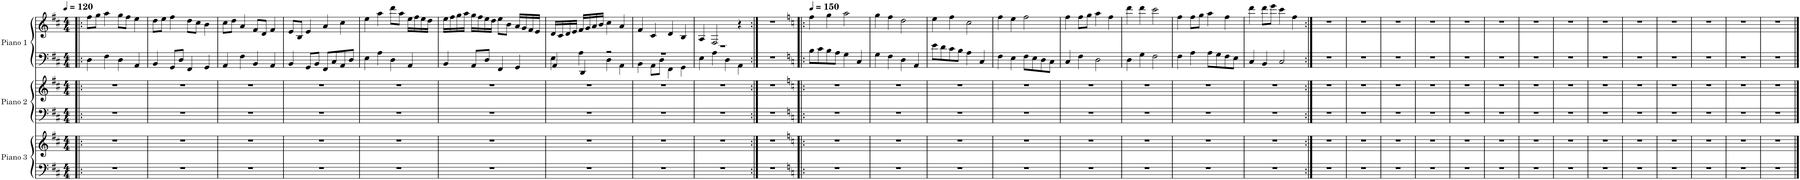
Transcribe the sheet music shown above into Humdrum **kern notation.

**kern	**kern	**kern	**kern	**kern	**kern
*part3	*part3	*part2	*part2	*part1	*part1
*staff6	*staff5	*staff4	*staff3	*staff2	*staff1
*I"Piano 3	*	*I"Piano 2	*	*I"Piano 1	*
*I'Pno. 3	*	*I'Pno. 2	*	*I'Pno. 1	*
*clefF4	*clefG2	*clefF4	*clefG2	*clefF4	*clefG2
*k[f#c#]	*k[f#c#]	*k[f#c#]	*k[f#c#]	*k[f#c#]	*k[f#c#]
*M4/4	*M4/4	*M4/4	*M4/4	*M4/4	*M4/4
*MM120	*MM120	*MM120	*MM120	*MM120	*MM120
=1!|:	=1!|:	=1!|:	=1!|:	=1!|:	=1!|:
1r	1r	1r	1r	4D\	8ff#\L
.	.	.	.	.	8gg\J
.	.	.	.	4F#\	4aa\
.	.	.	.	4D\	8gg\L
.	.	.	.	.	8ff#\J
.	.	.	.	4AA/	4ee\
=2	=2	=2	=2	=2	=2
1r	1r	1r	1r	4BB/	8dd\L
.	.	.	.	.	8ee\J
.	.	.	.	8GG/L	4ff#\
.	.	.	.	8D/J	.
.	.	.	.	4FF#/	8dd\L
.	.	.	.	.	8cc#\J
.	.	.	.	4GG/	4b\
=3	=3	=3	=3	=3	=3
1r	1r	1r	1r	4AA/	8cc#\L
.	.	.	.	.	8dd\J
.	.	.	.	4F#\	4a/
.	.	.	.	4BB/	8f#/L
.	.	.	.	.	8d/J
.	.	.	.	4AA/	4f#/
=4	=4	=4	=4	=4	=4
1r	1r	1r	1r	4BB/	8e/L
.	.	.	.	.	8B/J
.	.	.	.	8GG/L	4e/
.	.	.	.	8BB/J	.
.	.	.	.	8FF#/L	4a/
.	.	.	.	8C#/	.
.	.	.	.	8AA/	4cc#\
.	.	.	.	8D/J	.
=5	=5	=5	=5	=5	=5
1r	1r	1r	1r	4E\	4ee\
.	.	.	.	4A\	4aa\
.	.	.	.	4D\	8ddd\L
.	.	.	.	.	8aa\J
.	.	.	.	4AA/	16ee\LL
.	.	.	.	.	16ff#\
.	.	.	.	.	16ee\
.	.	.	.	.	16dd\JJ
=6	=6	=6	=6	=6	=6
1r	1r	1r	1r	4BB/	16ee\LL
.	.	.	.	.	16ff#\
.	.	.	.	.	16gg\
.	.	.	.	.	16aa\JJ
.	.	.	.	8AA/L	16gg\LL
.	.	.	.	.	16ff#\
.	.	.	.	8D/J	16ee\
.	.	.	.	.	16dd\JJ
.	.	.	.	4FF#/	8ee\L
.	.	.	.	.	8b\J
.	.	.	.	4GG/	16a/LL
.	.	.	.	.	16g/
.	.	.	.	.	16f#/
.	.	.	.	.	16e/JJ
=7	=7	=7	=7	=7	=7
*	*	*	*	*^	*
1r	1r	1r	1r	4AA/	4E\	16d/LL
.	.	.	.	.	.	16c#/
.	.	.	.	.	.	16d/
.	.	.	.	.	.	16e/JJ
.	.	.	.	4DD/	4A\	16f#/LL
.	.	.	.	.	.	16g/
.	.	.	.	.	.	16a/
.	.	.	.	.	.	16b/JJ
.	.	.	.	2r	4D\	4cc#\
.	.	.	.	.	4AA\	4a/
=8	=8	=8	=8	=8	=8	=8
1r	1r	1r	1r	1r	4BB\	4f#/
.	.	.	.	.	8AA\L	4c#/
.	.	.	.	.	8D\J	.
.	.	.	.	.	4FF#\	4d/
.	.	.	.	.	4GG\	4B/
=9	=9	=9	=9	=9	=9	=9
1r	1r	1r	1r	1r	4E\	4A/
.	.	.	.	.	4A\	2F#/
.	.	.	.	.	4D\	.
.	.	.	.	.	4AA\	4r
*	*	*	*	*v	*v	*
=10:|!	=10:|!	=10:|!	=10:|!	=10:|!	=10:|!
1r	1r	1r	1r	1r	1r
=11!|:	=11!|:	=11!|:	=11!|:	=11!|:	=11!|:
*k[]	*k[]	*k[]	*k[]	*k[]	*k[]
*	*	*	*	*	*MM150
1r	1r	1r	1r	8B\L	4ff\
.	.	.	.	8c\	.
.	.	.	.	8B\	4gg\
.	.	.	.	8A\J	.
.	.	.	.	4G\	2aa\
.	.	.	.	4C/	.
=12	=12	=12	=12	=12	=12
1r	1r	1r	1r	4G\	4gg\
.	.	.	.	4F\	4ff\
.	.	.	.	4D\	2dd\
.	.	.	.	4AA/	.
=13	=13	=13	=13	=13	=13
1r	1r	1r	1r	8e\L	4ee\
.	.	.	.	8d\	.
.	.	.	.	8c\	4ff\
.	.	.	.	8B\J	.
.	.	.	.	4A\	2cc\
.	.	.	.	4C/	.
=14	=14	=14	=14	=14	=14
1r	1r	1r	1r	4F\	4ff\
.	.	.	.	4E\	4ee\
.	.	.	.	8F\L	2ff\
.	.	.	.	8E\	.
.	.	.	.	8D\	.
.	.	.	.	8C\J	.
=15	=15	=15	=15	=15	=15
1r	1r	1r	1r	4C/	4ff\
.	.	.	.	4F\	8ff\L
.	.	.	.	.	8gg\J
.	.	.	.	2D\	4aa\
.	.	.	.	.	4ff\
=16	=16	=16	=16	=16	=16
1r	1r	1r	1r	4D\	4ddd\
.	.	.	.	4G\	4ddd\
.	.	.	.	2F\	2ccc\
=17	=17	=17	=17	=17	=17
1r	1r	1r	1r	4F\	4ff\
.	.	.	.	4A\	8ff\L
.	.	.	.	.	8gg\J
.	.	.	.	8A\L	4aa\
.	.	.	.	8G\	.
.	.	.	.	8F\	4ff\
.	.	.	.	8E\J	.
=18	=18	=18	=18	=18	=18
1r	1r	1r	1r	4C/	4ddd\
.	.	.	.	4BB/	8ddd\L
.	.	.	.	.	8eee\J
.	.	.	.	2C/	4ccc\
.	.	.	.	.	4ff\
=19:|!	=19:|!	=19:|!	=19:|!	=19:|!	=19:|!
1r	1r	1r	1r	1r	1r
=20	=20	=20	=20	=20	=20
1r	1r	1r	1r	1r	1r
=21	=21	=21	=21	=21	=21
1r	1r	1r	1r	1r	1r
=22	=22	=22	=22	=22	=22
1r	1r	1r	1r	1r	1r
=23	=23	=23	=23	=23	=23
1r	1r	1r	1r	1r	1r
=24	=24	=24	=24	=24	=24
1r	1r	1r	1r	1r	1r
=25	=25	=25	=25	=25	=25
1r	1r	1r	1r	1r	1r
=26	=26	=26	=26	=26	=26
1r	1r	1r	1r	1r	1r
=27	=27	=27	=27	=27	=27
1r	1r	1r	1r	1r	1r
=28	=28	=28	=28	=28	=28
1r	1r	1r	1r	1r	1r
=29	=29	=29	=29	=29	=29
1r	1r	1r	1r	1r	1r
=30	=30	=30	=30	=30	=30
1r	1r	1r	1r	1r	1r
=31	=31	=31	=31	=31	=31
1r	1r	1r	1r	1r	1r
=32	=32	=32	=32	=32	=32
1r	1r	1r	1r	1r	1r
==	==	==	==	==	==
*-	*-	*-	*-	*-	*-
